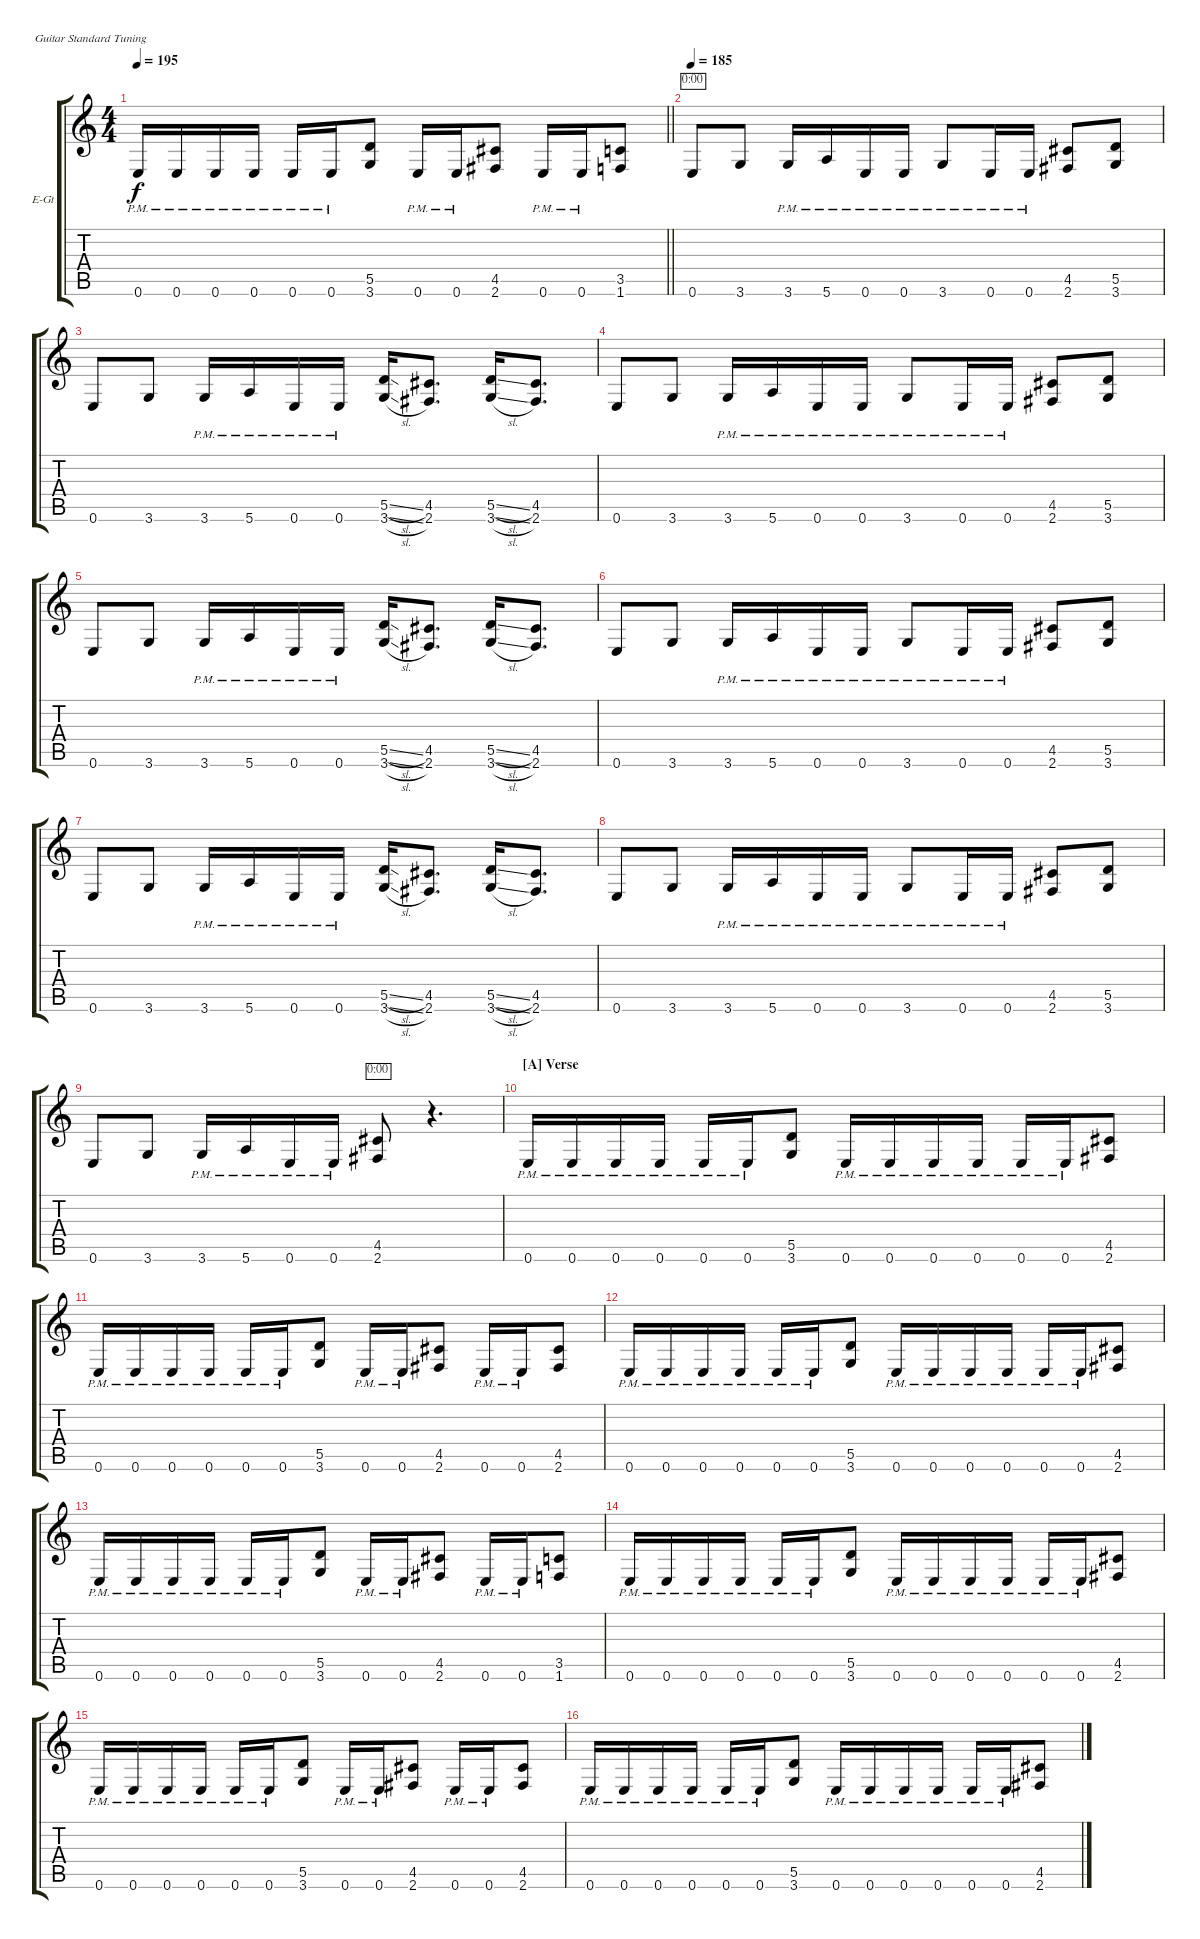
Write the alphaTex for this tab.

\bracketExtendMode groupsimilarinstruments
\firstSystemTrackNameOrientation horizontal
\otherSystemsTrackNameOrientation horizontal
\track ("Rhythm R" "E-Gt") {instrument overdrivenguitar}
\staff {score tabs}
\tuning (E4 B3 G3 D3 A2 E2)
\ts (4 4)
\tempo 195
\clef g2
\scale
0.930643
\barLineRight lightlight
\ks c
0.6{pm}.16{dy f} 0.6{pm}.16 0.6{pm}.16 0.6{pm}.16 0.6{pm}.16 0.6{pm}.16 (5.5 3.6).8 0.6{pm}.16 0.6{pm}.16 (4.5 2.6).8 0.6{pm}.16 0.6{pm}.16 (3.5 1.6).8 |
\tempo 185
\scale
0.930643 0.6.8{timer} 3.6.8 3.6{pm}.16 5.6{pm}.16 0.6{pm}.16 0.6{pm}.16 3.6{pm}.8 0.6{pm}.16 0.6{pm}.16 (4.5 2.6).8 (5.5 3.6).8 |
\scale
1.03909 0.6.8 3.6.8 3.6{pm}.16 5.6{pm}.16 0.6{pm}.16 0.6{pm}.16 (5.5{sl} 3.6{sl}).16 (4.5 2.6).8{d} (5.5{sl} 3.6{sl}).16 (4.5 2.6).8{d} |
\scale
0.960908 0.6.8 3.6.8 3.6{pm}.16 5.6{pm}.16 0.6{pm}.16 0.6{pm}.16 3.6{pm}.8 0.6{pm}.16 0.6{pm}.16 (4.5 2.6).8 (5.5 3.6).8 |
\scale
1.03909 0.6.8 3.6.8 3.6{pm}.16 5.6{pm}.16 0.6{pm}.16 0.6{pm}.16 (5.5{sl} 3.6{sl}).16 (4.5 2.6).8{d} (5.5{sl} 3.6{sl}).16 (4.5 2.6).8{d} |
\scale
0.960908 0.6.8 3.6.8 3.6{pm}.16 5.6{pm}.16 0.6{pm}.16 0.6{pm}.16 3.6{pm}.8 0.6{pm}.16 0.6{pm}.16 (4.5 2.6).8 (5.5 3.6).8 |
\scale
1.03909 0.6.8 3.6.8 3.6{pm}.16 5.6{pm}.16 0.6{pm}.16 0.6{pm}.16 (5.5{sl} 3.6{sl}).16 (4.5 2.6).8{d} (5.5{sl} 3.6{sl}).16 (4.5 2.6).8{d} |
\scale
0.960908 0.6.8 3.6.8 3.6{pm}.16 5.6{pm}.16 0.6{pm}.16 0.6{pm}.16 3.6{pm}.8 0.6{pm}.16 0.6{pm}.16 (4.5 2.6).8 (5.5 3.6).8 |
\scale
1.03909 0.6.8 3.6.8 3.6{pm}.16 5.6{pm}.16 0.6{pm}.16 0.6{pm}.16 (4.5 2.6).8{timer} r.4{d} |
\section ("A" "Verse")
\scale
0.960908 0.6{pm}.16 0.6{pm}.16 0.6{pm}.16 0.6{pm}.16 0.6{pm}.16 0.6{pm}.16 (5.5 3.6).8 0.6{pm}.16 0.6{pm}.16 0.6{pm}.16 0.6{pm}.16 0.6{pm}.16 0.6{pm}.16 (4.5 2.6).8 |
\scale
1.03909 0.6{pm}.16 0.6{pm}.16 0.6{pm}.16 0.6{pm}.16 0.6{pm}.16 0.6{pm}.16 (5.5 3.6).8 0.6{pm}.16 0.6{pm}.16 (4.5 2.6).8 0.6{pm}.16 0.6{pm}.16 (4.5 2.6).8 |
\scale
0.960908 0.6{pm}.16 0.6{pm}.16 0.6{pm}.16 0.6{pm}.16 0.6{pm}.16 0.6{pm}.16 (5.5 3.6).8 0.6{pm}.16 0.6{pm}.16 0.6{pm}.16 0.6{pm}.16 0.6{pm}.16 0.6{pm}.16 (4.5 2.6).8 |
\scale
1.03909 0.6{pm}.16 0.6{pm}.16 0.6{pm}.16 0.6{pm}.16 0.6{pm}.16 0.6{pm}.16 (5.5 3.6).8 0.6{pm}.16 0.6{pm}.16 (4.5 2.6).8 0.6{pm}.16 0.6{pm}.16 (3.5 1.6).8 |
\scale
0.960908 0.6{pm}.16 0.6{pm}.16 0.6{pm}.16 0.6{pm}.16 0.6{pm}.16 0.6{pm}.16 (5.5 3.6).8 0.6{pm}.16 0.6{pm}.16 0.6{pm}.16 0.6{pm}.16 0.6{pm}.16 0.6{pm}.16 (4.5 2.6).8 |
\scale
1.03909 0.6{pm}.16 0.6{pm}.16 0.6{pm}.16 0.6{pm}.16 0.6{pm}.16 0.6{pm}.16 (5.5 3.6).8 0.6{pm}.16 0.6{pm}.16 (4.5 2.6).8 0.6{pm}.16 0.6{pm}.16 (4.5 2.6).8 |
\scale
0.960908 0.6{pm}.16 0.6{pm}.16 0.6{pm}.16 0.6{pm}.16 0.6{pm}.16 0.6{pm}.16 (5.5 3.6).8 0.6{pm}.16 0.6{pm}.16 0.6{pm}.16 0.6{pm}.16 0.6{pm}.16 0.6{pm}.16 (4.5 2.6).8
